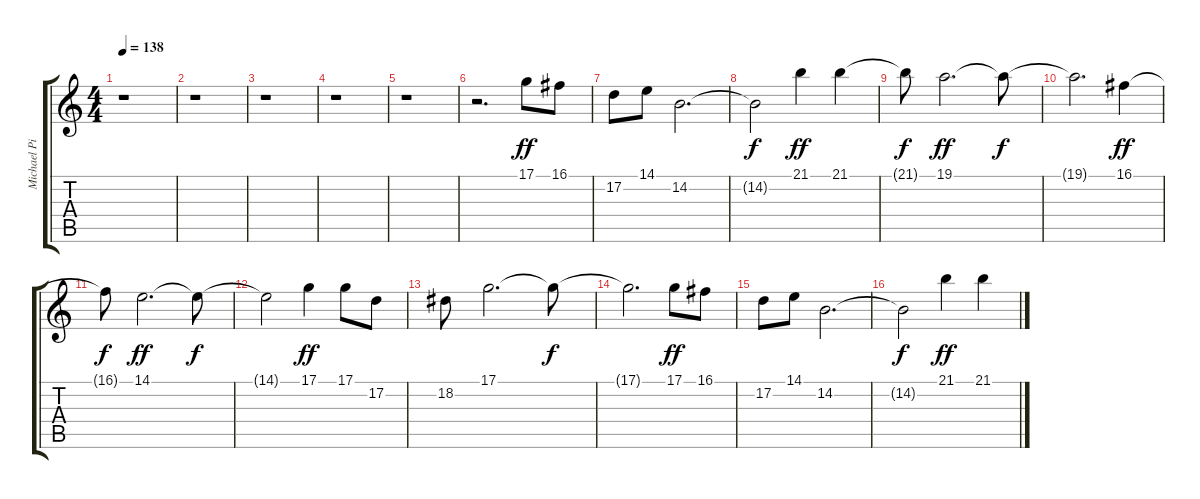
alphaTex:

\track ("Michael Pinnella" "Michael Pi") {instrument pad1newage}
\staff {score tabs}
\tuning (D4 A3 F3 C3 G2 D2) {hide}
\ts (4 4)
\tempo 138
\clef g2
\ks c
r.1{dy ff} |
r.1 |
r.1 |
r.1 |
r.1 |
r.2{d} 17.1.8 16.1.8 |
17.2.8 14.1.8 14.2.2{d} |
14.2{t}.2{dy f} 21.1.4{dy ff} 21.1.4 |
21.1{t}.8{dy f} 19.1.2{d dy ff} 19.1{t}.8{dy f} |
19.1{t}.2{d} 16.1.4{dy ff} |
16.1{t}.8{dy f} 14.1.2{d dy ff} 14.1{t}.8{dy f} |
14.1{t}.2 17.1.4{dy ff} 17.1.8 17.2.8 |
18.2.8 17.1.2{d} 17.1{t}.8{dy f} |
17.1{t}.2{d} 17.1.8{dy ff} 16.1.8 |
17.2.8 14.1.8 14.2.2{d} |
14.2{t}.2{dy f} 21.1.4{dy ff} 21.1.4
